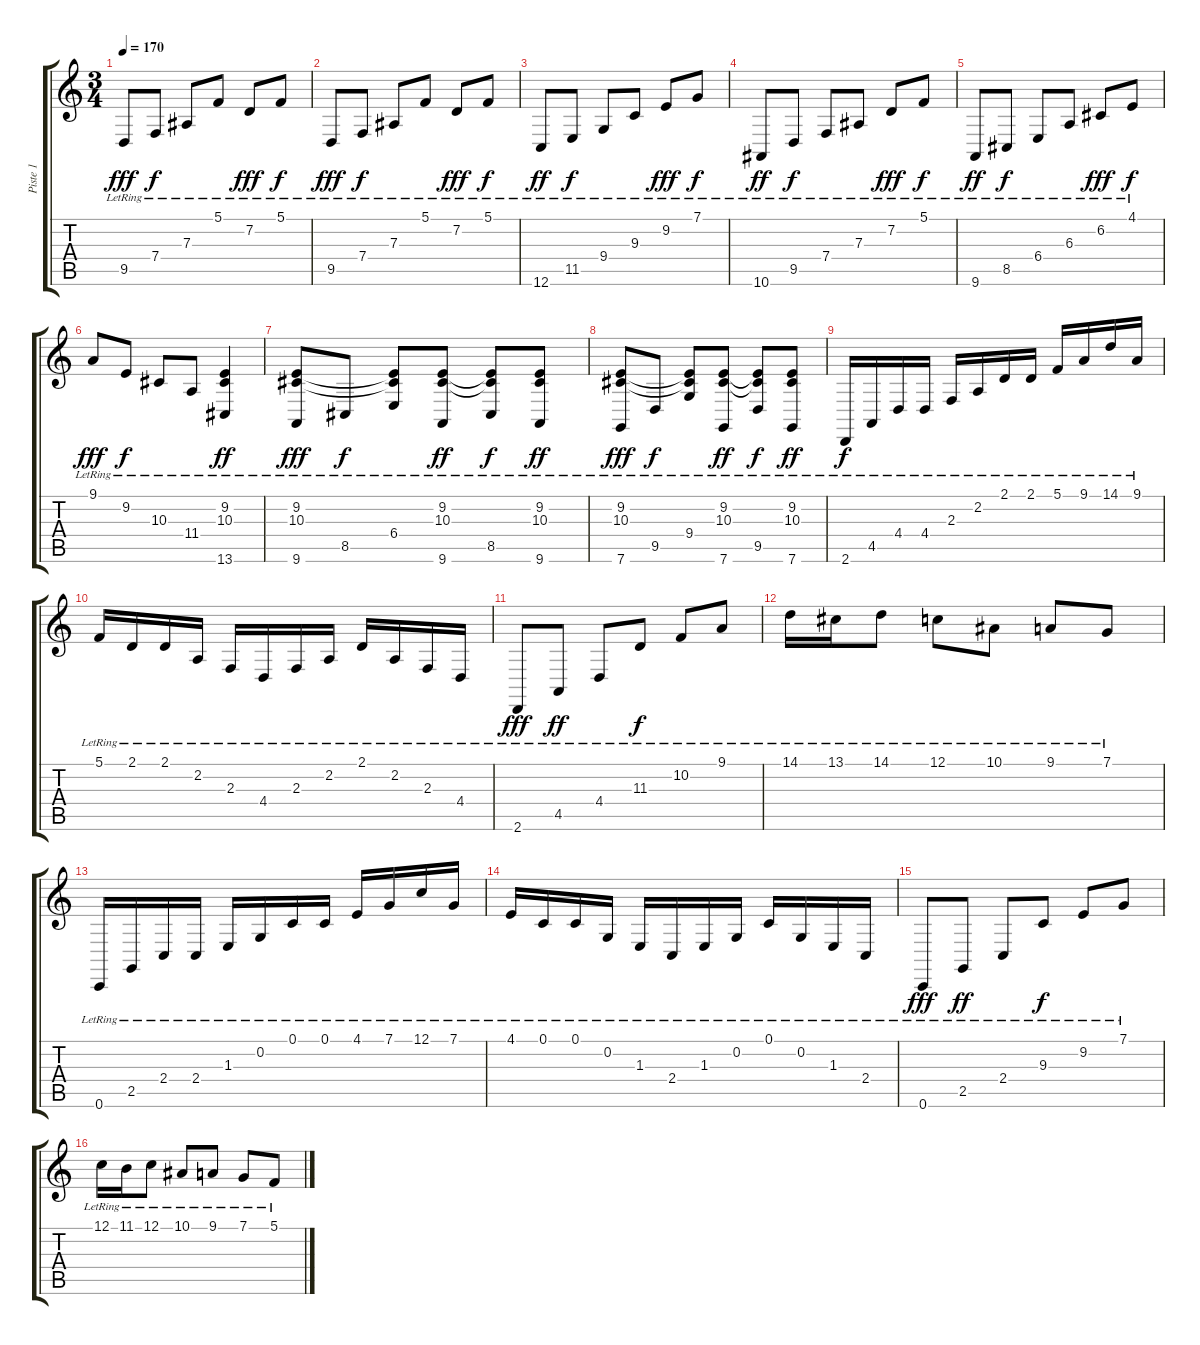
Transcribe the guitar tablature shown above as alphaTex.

\track ("Piste 1" "Piste 1") {instrument acousticgrandpiano}
\staff {score tabs}
\tuning (C4 G3 Eb3 Bb2 F2 C2) {hide}
\ts (3 4)
\tempo 170
\clef g2
\ks c
9.5{lr}.8{dy fff} 7.4{lr}.8{dy f} 7.3{lr}.8 5.1{lr}.8 7.2{lr}.8{dy fff} 5.1{lr}.8{dy f} |
9.5{lr}.8{dy fff} 7.4{lr}.8{dy f} 7.3{lr}.8 5.1{lr}.8 7.2{lr}.8{dy fff} 5.1{lr}.8{dy f} |
12.6{lr}.8{dy ff} 11.5{lr}.8{dy f} 9.4{lr}.8 9.3{lr}.8 9.2{lr}.8{dy fff} 7.1{lr}.8{dy f} |
10.6{lr}.8{dy ff} 9.5{lr}.8{dy f} 7.4{lr}.8 7.3{lr}.8 7.2{lr}.8{dy fff} 5.1{lr}.8{dy f} |
9.6{lr}.8{dy ff} 8.5{lr}.8{dy f} 6.4{lr}.8 6.3{lr}.8 6.2{lr}.8{dy fff} 4.1{lr}.8{dy f} |
9.1{lr}.8{dy fff} 9.2{lr}.8{dy f} 10.3{lr}.8 11.4{lr}.8 (9.2{lr} 10.3{lr} 13.6{lr}).4{dy ff} |
(9.2{lr} 10.3{lr} 9.6{lr}).8{dy fff} 8.5{lr}.8{dy f} (9.2{t} 10.3{t} 6.4{lr}).8 (9.2{lr} 10.3{lr} 9.6{lr}).8{dy ff} (9.2{t} 10.3{t} 8.5{lr}).8{dy f} (9.2{lr} 10.3{lr} 9.6{lr}).8{dy ff} |
(9.2{lr} 10.3{lr} 7.6{lr}).8{dy fff} 9.5{lr}.8{dy f} (9.2{t} 10.3{t} 9.4{lr}).8 (9.2{lr} 10.3{lr} 7.6{lr}).8{dy ff} (9.2{t} 10.3{t} 9.5{lr}).8{dy f} (9.2{lr} 10.3{lr} 7.6{lr}).8{dy ff} |
2.6{lr}.16{dy f} 4.5{lr}.16 4.4{lr}.16 4.4{lr}.16 2.3{lr}.16 2.2{lr}.16 2.1{lr}.16 2.1{lr}.16 5.1{lr}.16 9.1{lr}.16 14.1{lr}.16 9.1{lr}.16 |
5.1{lr}.16 2.1{lr}.16 2.1{lr}.16 2.2{lr}.16 2.3{lr}.16 4.4{lr}.16 2.3{lr}.16 2.2{lr}.16 2.1{lr}.16 2.2{lr}.16 2.3{lr}.16 4.4{lr}.16 |
2.6{lr}.8{dy fff} 4.5{lr}.8{dy ff} 4.4{lr}.8 11.3{lr}.8{dy f} 10.2{lr}.8 9.1{lr}.8 |
14.1{lr}.16 13.1{lr}.16 14.1{lr}.8 12.1{lr}.8 10.1{lr}.8 9.1{lr}.8 7.1{lr}.8 |
0.6{lr}.16 2.5{lr}.16 2.4{lr}.16 2.4{lr}.16 1.3{lr}.16 0.2{lr}.16 0.1{lr}.16 0.1{lr}.16 4.1{lr}.16 7.1{lr}.16 12.1{lr}.16 7.1{lr}.16 |
4.1{lr}.16 0.1{lr}.16 0.1{lr}.16 0.2{lr}.16 1.3{lr}.16 2.4{lr}.16 1.3{lr}.16 0.2{lr}.16 0.1{lr}.16 0.2{lr}.16 1.3{lr}.16 2.4{lr}.16 |
0.6{lr}.8{dy fff} 2.5{lr}.8{dy ff} 2.4{lr}.8 9.3{lr}.8{dy f} 9.2{lr}.8 7.1{lr}.8 |
12.1{lr}.16 11.1{lr}.16 12.1{lr}.8 10.1{lr}.8 9.1{lr}.8 7.1{lr}.8 5.1{lr}.8
